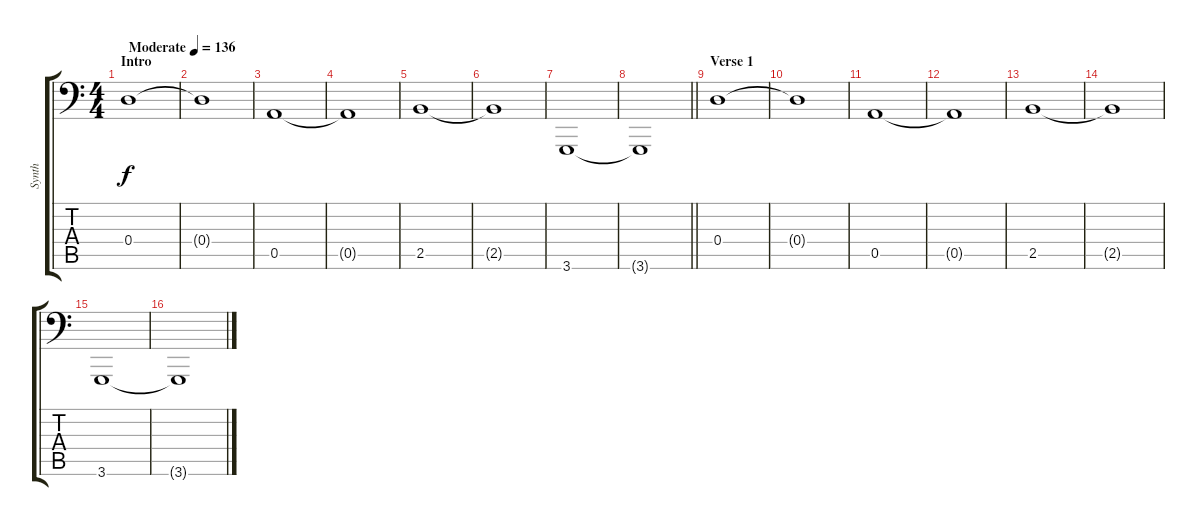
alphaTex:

\track ("Synth" "Synth") {instrument stringensemble2}
\staff {score tabs}
\tuning (E4 B3 G3 D3 A2 E1) {hide}
\ts (4 4)
\section ("" "Intro ")
\tempo (136 "Moderate")
\clef f4
\ks c
0.4.1{dy f instrument cello} |
0.4{t}.1 |
0.5.1 |
0.5{t}.1 |
2.5.1 |
2.5{t}.1 |
3.6.1 |
\barLineRight lightlight
3.6{t}.1 |
\section ("" "Verse 1")
0.4.1{instrument cello} |
0.4{t}.1 |
0.5.1 |
0.5{t}.1 |
2.5.1 |
2.5{t}.1 |
3.6.1 |
3.6{t}.1
